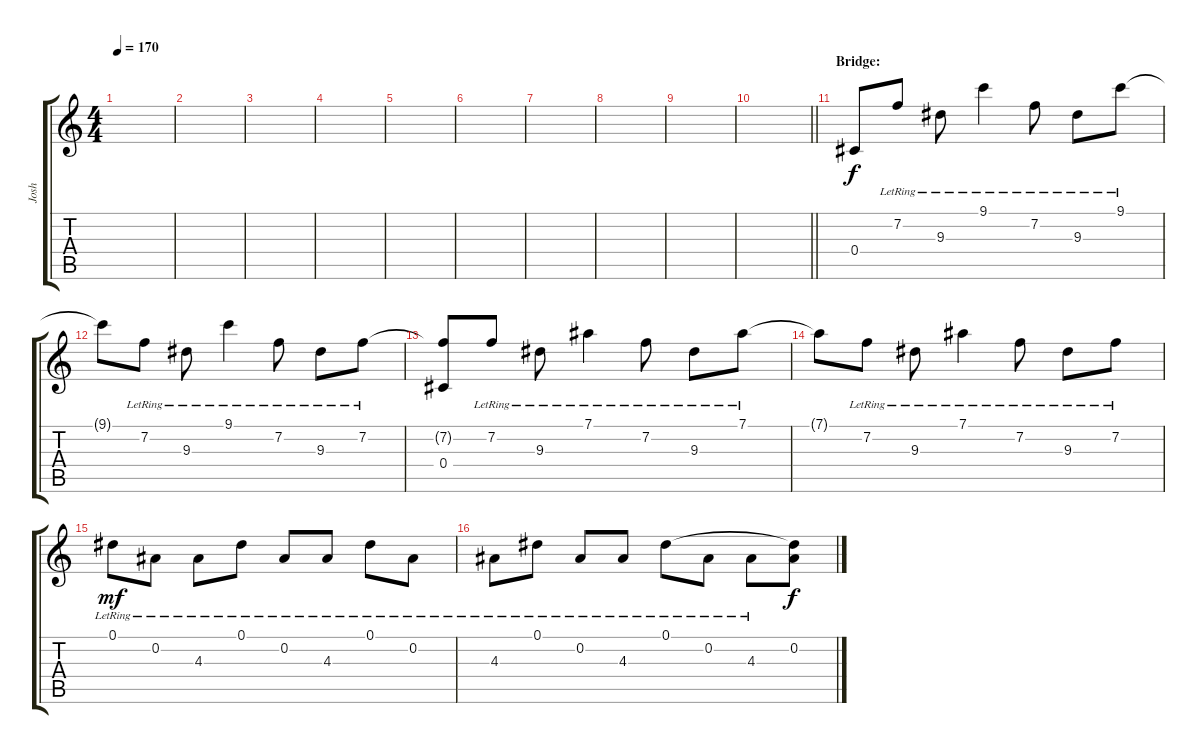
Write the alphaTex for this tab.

\track ("Josh" "Josh") {instrument electricguitarclean}
\staff {score tabs}
\tuning (Eb4 Bb3 Gb3 Db3 Ab2 Db2) {hide}
\ts (4 4)
\tempo 170
\clef g2
\ks c
|
|
|
|
|
|
|
|
|
\barLineRight lightlight
|
\section ("" "Bridge:")
0.4.8{dy f} 7.2{lr}.8 9.3{lr}.8 9.1{lr}.4 7.2{lr}.8 9.3{lr}.8 9.1{lr}.8 |
9.1{t}.8 7.2{lr}.8 9.3{lr}.8 9.1{lr}.4 7.2{lr}.8 9.3{lr}.8 7.2{lr}.8 |
(7.2{t} 0.4).8 7.2{lr}.8 9.3{lr}.8 7.1{lr}.4 7.2{lr}.8 9.3{lr}.8 7.1{lr}.8 |
7.1{t}.8 7.2{lr}.8 9.3{lr}.8 7.1{lr}.4 7.2{lr}.8 9.3{lr}.8 7.2{lr}.8 |
0.1{lr}.8{dy mf} 0.2{lr}.8 4.3{lr}.8 0.1{lr}.8 0.2{lr}.8 4.3{lr}.8 0.1{lr}.8 0.2{lr}.8 |
4.3{lr}.8 0.1{lr}.8 0.2{lr}.8 4.3{lr}.8 0.1{lr}.8 0.2{lr}.8 4.3{lr}.8 (0.1{t} 0.2).8{dy f}
